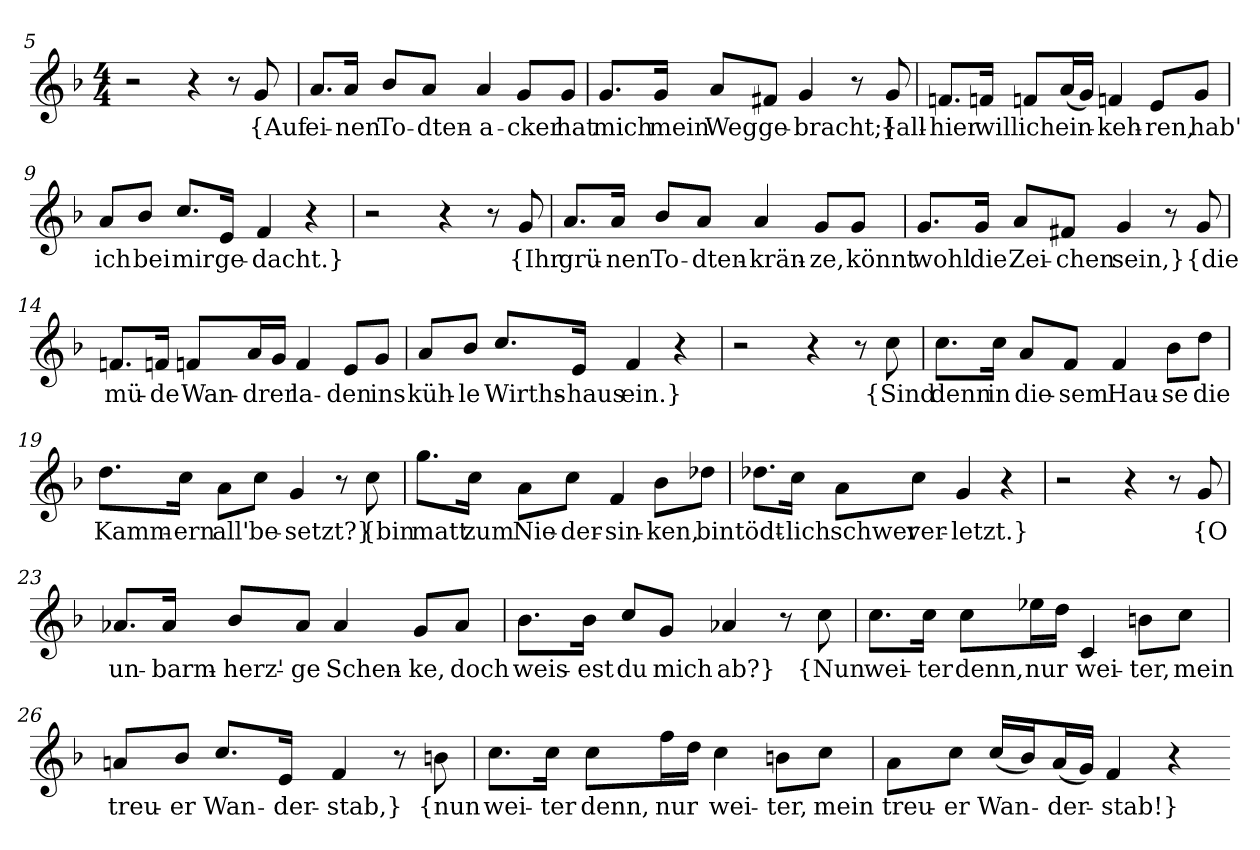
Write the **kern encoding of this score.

**kern	**text
*part1	*part1
*staff1	*staff1
*clefG2	*
*k[b-]	*
*M4/4	*
=5	=5
2r	.
4r	.
8r	.
8g	{Auf
=6	=6
8.a/L	ei-
16a/Jk	-nen
8b-/L	To-
8a/J	-dten-
4a	-a-
8g/L	-cker
8g/J	hat
=7	=7
8.g/L	mich
16g/Jk	mein
8a/L	Weg
8f#X/J	ge-
4g	-bracht;}
8r	.
8g	{all-
=8	=8
8.fn/L	-hier
16fn/Jk	will
8fn/L	ich
(16a/L	ein-
16g/JJ)	.
4fn	-keh-
8e/L	-ren,
8g/J	hab'
=9	=9
8a/L	ich
8b-/J	bei
8.cc/L	mir
16e/Jk	ge-
4f	-dacht.}
4r	.
=11	=11
2r	.
4r	.
8r	.
8g	{Ihr
=12	=12
8.a/L	grü-
16a/Jk	-nen
8b-/L	To-
8a/J	-dten-
4a	-krän-
8g/L	-ze,
8g/J	könnt
=13	=13
8.g/L	wohl
16g/Jk	die
8a/L	Zei-
8f#X/J	-chen
4g	sein,}
8r	.
8g	{die
=14	=14
8.fn/L	mü-
16fn/Jk	-de
8fn/L	Wan-
16a/L	-drer
16g/JJ	.
4f	la-
8e/L	-den
8g/J	ins
=15	=15
8a/L	küh-
8b-/J	-le
8.cc/L	Wirths-
16e/Jk	-haus
4f	ein.}
4r	.
=17	=17
2r	.
4r	.
8r	.
8cc	{Sind
=18	=18
8.cc\L	denn
16cc\Jk	in
8a/L	die-
8f/J	-sem
4f	Hau-
8b-\L	-se
8dd\J	die
=19	=19
8.dd\L	Kamm-
16cc\Jk	-ern
8a\L	all'
8cc\J	be-
4g	-setzt?}
8r	.
8cc	{bin
=20	=20
8.gg\L	matt
16cc\Jk	zum
8a\L	Nie-
8cc\J	-der-
4f	-sin-
8b-\L	-ken,
8dd-X\J	bin
=21	=21
8.dd-X\L	tödt-
16cc\Jk	-lich
8a\L	schwer
8cc\J	ver-
4g	-letzt.}
4r	.
=22	=22
2r	.
4r	.
8r	.
8g	{O
=23	=23
8.a-X/L	un-
16a-/Jk	-barm-
8b-/L	-herz'-
8a-/J	-ge
4a-	Schen-
8g/L	-ke,
8a-/J	doch
=24	=24
8.b-\L	weis-
16b-\Jk	-est
8cc/L	du
8g/J	mich
4a-X	ab?}
8r	.
8cc	{Nun
=25	=25
8.cc\L	wei-
16cc\Jk	-ter
8cc\L	denn,
16ee-X\L	nur
16dd\JJ	.
4c	wei-
8bn\L	-ter,
8cc\J	mein
=26	=26
8an/L	treu-
8b-/J	-er
8.cc/L	Wan-
16e/Jk	-der-
4f	-stab,}
8r	.
8bn	{nun
=27	=27
8.cc\L	wei-
16cc\Jk	-ter
8cc\L	denn,
16ff\L	nur
16dd\JJ	.
4cc	wei-
8bn\L	-ter,
8cc\J	mein
=28	=28
8a\L	treu-
8cc\J	-er
(16cc/LL	Wan-
16b-/J)	.
(16a/L	-der-
16g/JJ)	.
4f	-stab!}
4r	.
=-	=-
*-	*-
